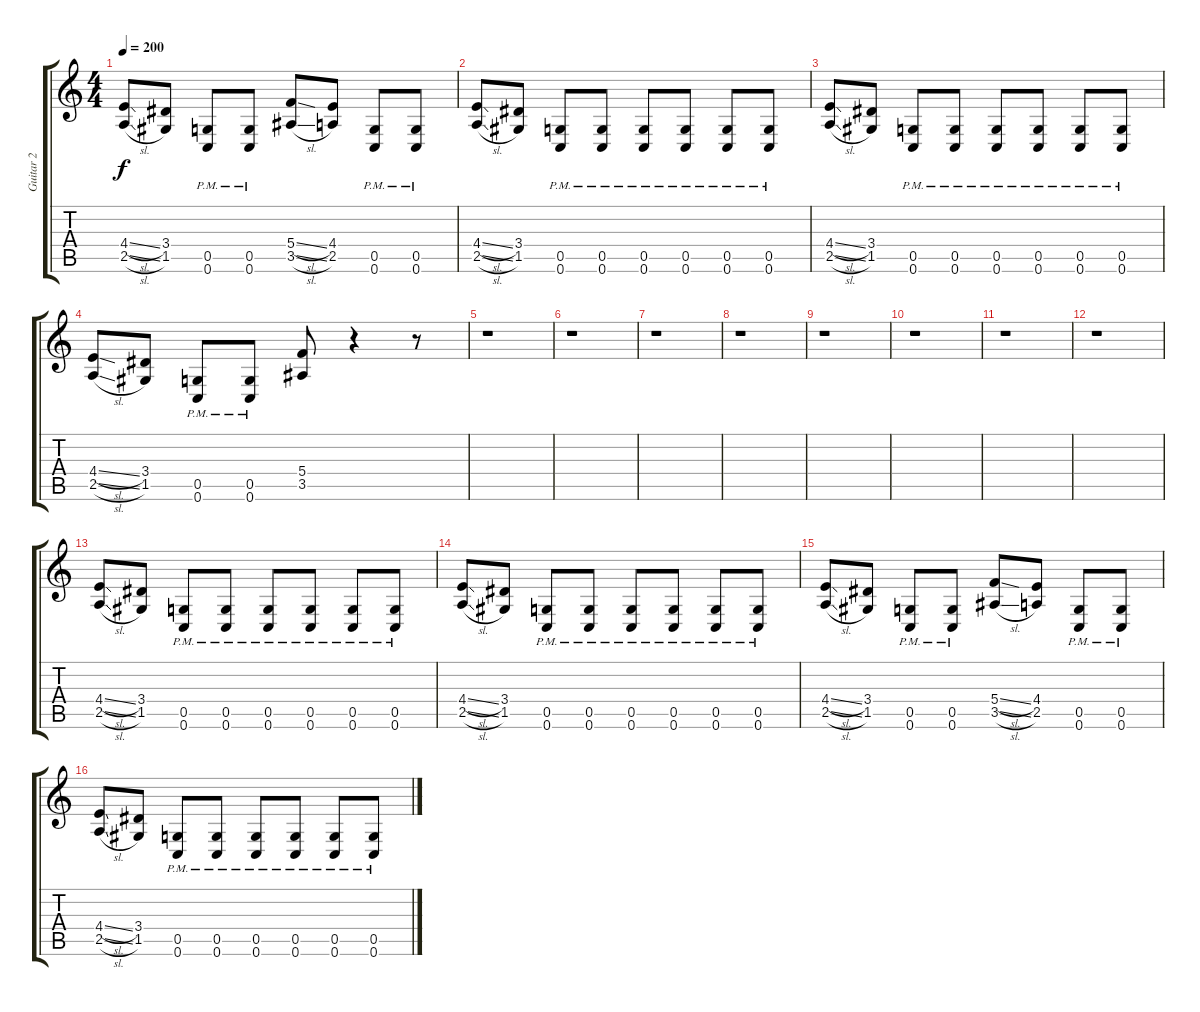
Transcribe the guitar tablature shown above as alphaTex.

\track ("Guitar 2" "Guitar 2") {instrument distortionguitar}
\staff {score tabs}
\tuning (D4 A3 F3 C3 G2 C2) {hide}
\ts (4 4)
\tempo 200
\clef g2
\ks c
(4.4{sl} 2.5{sl}).8{dy f} (3.4 1.5).8 (0.5{pm} 0.6).8 (0.5{pm} 0.6).8 (5.4{sl} 3.5{sl}).8 (4.4 2.5).8 (0.5{pm} 0.6).8 (0.5{pm} 0.6).8 |
(4.4{sl} 2.5{sl}).8 (3.4 1.5).8 (0.5{pm} 0.6).8 (0.5{pm} 0.6).8 (0.5{pm} 0.6).8 (0.5{pm} 0.6).8 (0.5{pm} 0.6).8 (0.5{pm} 0.6).8 |
(4.4{sl} 2.5{sl}).8 (3.4 1.5).8 (0.5{pm} 0.6).8 (0.5{pm} 0.6).8 (0.5{pm} 0.6).8 (0.5{pm} 0.6).8 (0.5{pm} 0.6).8 (0.5{pm} 0.6).8 |
(4.4{sl} 2.5{sl}).8 (3.4 1.5).8 (0.5{pm} 0.6).8 (0.5{pm} 0.6).8 (5.4 3.5).8 r.4 r.8 |
r.1 |
r.1 |
r.1 |
r.1 |
r.1 |
r.1 |
r.1 |
r.1 |
(4.4{sl} 2.5{sl}).8 (3.4 1.5).8 (0.5{pm} 0.6).8 (0.5{pm} 0.6).8 (0.5{pm} 0.6).8 (0.5{pm} 0.6).8 (0.5{pm} 0.6).8 (0.5{pm} 0.6).8 |
(4.4{sl} 2.5{sl}).8 (3.4 1.5).8 (0.5{pm} 0.6).8 (0.5{pm} 0.6).8 (0.5{pm} 0.6).8 (0.5{pm} 0.6).8 (0.5{pm} 0.6).8 (0.5{pm} 0.6).8 |
(4.4{sl} 2.5{sl}).8 (3.4 1.5).8 (0.5{pm} 0.6).8 (0.5{pm} 0.6).8 (5.4{sl} 3.5{sl}).8 (4.4 2.5).8 (0.5{pm} 0.6).8 (0.5{pm} 0.6).8 |
(4.4{sl} 2.5{sl}).8 (3.4 1.5).8 (0.5{pm} 0.6).8 (0.5{pm} 0.6).8 (0.5{pm} 0.6).8 (0.5{pm} 0.6).8 (0.5{pm} 0.6).8 (0.5{pm} 0.6).8
